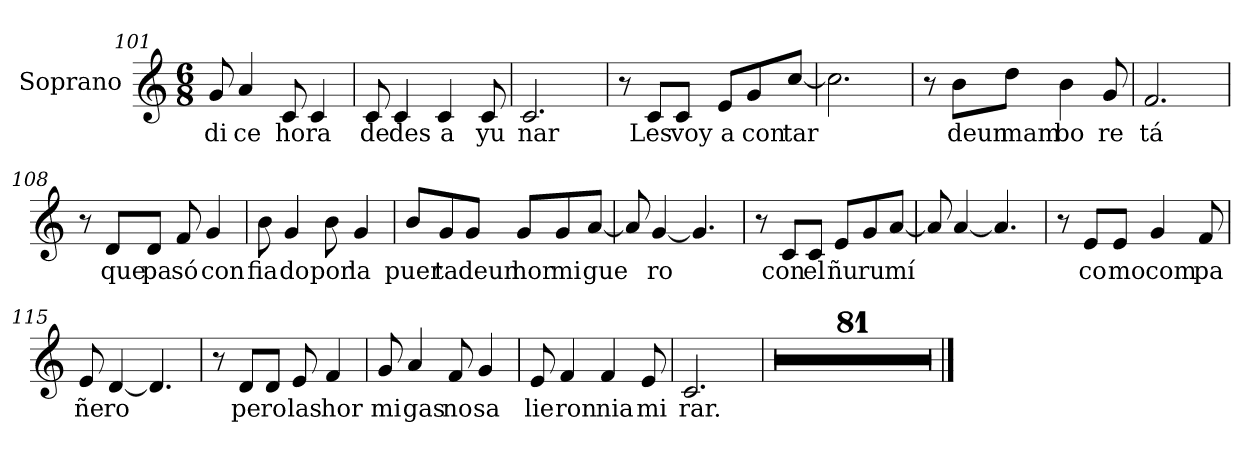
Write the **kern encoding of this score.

**kern	**text
*part1	*part1
*staff1	*staff1
*I"Soprano	*
*I'S.	*
*clefG2	*
*k[]	*
*M6/8	*
=101	=101
!	!LO:LY:b
8g/	di
!	!LO:LY:b
4a/	ce
!	!LO:LY:b
8c/	ho
!	!LO:LY:b
4c/	ra
!!LO:LB:g=z
=102	=102
!	!LO:LY:b
8c/	de
!	!LO:LY:b
4c/	des
!	!LO:LY:b
4c/	a
!	!LO:LY:b
8c/	yu
=103	=103
!	!LO:LY:b
2.c/	nar
=104	=104
8r	.
!	!LO:LY:b
8c/L	Les
!	!LO:LY:b
8c/J	voy
!	!LO:LY:b
8e/L	a
!	!LO:LY:b
8g/	con
!	!LO:LY:b
[8cc/J	tar
=105	=105
2.cc\]	.
=106	=106
8r	.
!	!LO:LY:b
8b\L	deun
!	!LO:LY:b
8dd\J	mam
!	!LO:LY:b
4b\	bo
!	!LO:LY:b
8g/	re
=107	=107
!	!LO:LY:b
2.f/	tá
=108	=108
8r	.
!	!LO:LY:b
8d/L	que
!	!LO:LY:b
8d/J	pa
!	!LO:LY:b
8f/	só
!	!LO:LY:b
4g/	con
!!LO:LB:g=z
=109	=109
!	!LO:LY:b
8b\	fia
!	!LO:LY:b
4g/	do
!	!LO:LY:b
8b\	por
!	!LO:LY:b
4g/	la
=110	=110
!	!LO:LY:b
8b/L	puer
!	!LO:LY:b
8g/	ta
!	!LO:LY:b
8g/J	deun
!	!LO:LY:b
8g/L	hor
!	!LO:LY:b
8g/	mi
!	!LO:LY:b
[8a/J	gue
=111	=111
8a/]	.
!	!LO:LY:b
[4g/	ro
4.g/]	.
=112	=112
8r	.
!	!LO:LY:b
8c/L	con
!	!LO:LY:b
8c/J	el
!	!LO:LY:b
8e/L	ñu
!	!LO:LY:b
8g/	ru
!	!LO:LY:b
[8a/J	mí
=113	=113
8a/]	.
[4a/	.
4.a/]	.
=114	=114
8r	.
!	!LO:LY:b
8e/L	co
!	!LO:LY:b
8e/J	mo
!	!LO:LY:b
4g/	com
!	!LO:LY:b
8f/	pa
!!LO:LB:g=z
=115	=115
!	!LO:LY:b
8e/	ñe
!	!LO:LY:b
[4d/	ro
4.d/]	.
=116	=116
8r	.
!	!LO:LY:b
8d/L	pe
!	!LO:LY:b
8d/J	ro
!	!LO:LY:b
8e/	las
!	!LO:LY:b
4f/	hor
=117	=117
!	!LO:LY:b
8g/	mi
!	!LO:LY:b
4a/	gas
!	!LO:LY:b
8f/	no
!	!LO:LY:b
4g/	sa
=118	=118
!	!LO:LY:b
8e/	lie
!	!LO:LY:b
4f/	ron
!	!LO:LY:b
4f/	nia
!	!LO:LY:b
8e/	mi
=119	=119
!	!LO:LY:b
2.c/	rar.
=120	=120
2.r	.
=121	=121
2.r	.
=122	=122
2.r	.
=123	=123
2.r	.
=124	=124
2.r	.
=125	=125
2.r	.
!!LO:PB:g=z
=126	=126
2.r	.
=127	=127
2.r	.
=128	=128
2.r	.
=129	=129
2.r	.
=130	=130
2.r	.
=131	=131
2.r	.
=132	=132
2.r	.
=133	=133
2.r	.
=134	=134
2.r	.
=135	=135
2.r	.
=136	=136
2.r	.
=137	=137
2.r	.
=138	=138
2.r	.
=139	=139
2.r	.
=140	=140
2.r	.
=141	=141
2.r	.
=142	=142
2.r	.
=143	=143
2.r	.
=144	=144
2.r	.
!!LO:LB:g=z
=145	=145
2.r	.
=146	=146
2.r	.
=147	=147
2.r	.
=148	=148
2.r	.
=149	=149
2.r	.
=150	=150
2.r	.
=151	=151
2.r	.
=152	=152
2.r	.
=153	=153
2.r	.
=154	=154
2.r	.
=155	=155
2.r	.
=156	=156
2.r	.
=157	=157
2.r	.
=158	=158
2.r	.
=159	=159
2.r	.
=160	=160
2.r	.
=161	=161
2.r	.
=162	=162
2.r	.
=163	=163
2.r	.
!!LO:LB:g=z
=164	=164
2.r	.
=165	=165
2.r	.
=166	=166
2.r	.
=167	=167
2.r	.
=168	=168
2.r	.
=169	=169
2.r	.
=170	=170
2.r	.
=171	=171
2.r	.
=172	=172
2.r	.
=173	=173
2.r	.
=174	=174
2.r	.
=175	=175
2.r	.
=176	=176
2.r	.
=177	=177
2.r	.
=178	=178
2.r	.
=179	=179
2.r	.
=180	=180
2.r	.
=181	=181
2.r	.
=182	=182
2.r	.
!!LO:LB:g=z
=183	=183
2.r	.
=184	=184
2.r	.
=185	=185
2.r	.
=186	=186
2.r	.
=187	=187
2.r	.
=188	=188
2.r	.
=189	=189
2.r	.
=190	=190
2.r	.
=191	=191
2.r	.
=192	=192
2.r	.
=193	=193
2.r	.
=194	=194
2.r	.
=195	=195
2.r	.
=196	=196
2.r	.
=197	=197
2.r	.
=198	=198
2.r	.
=199	=199
2.r	.
=200	=200
2.r	.
==	==
*-	*-
